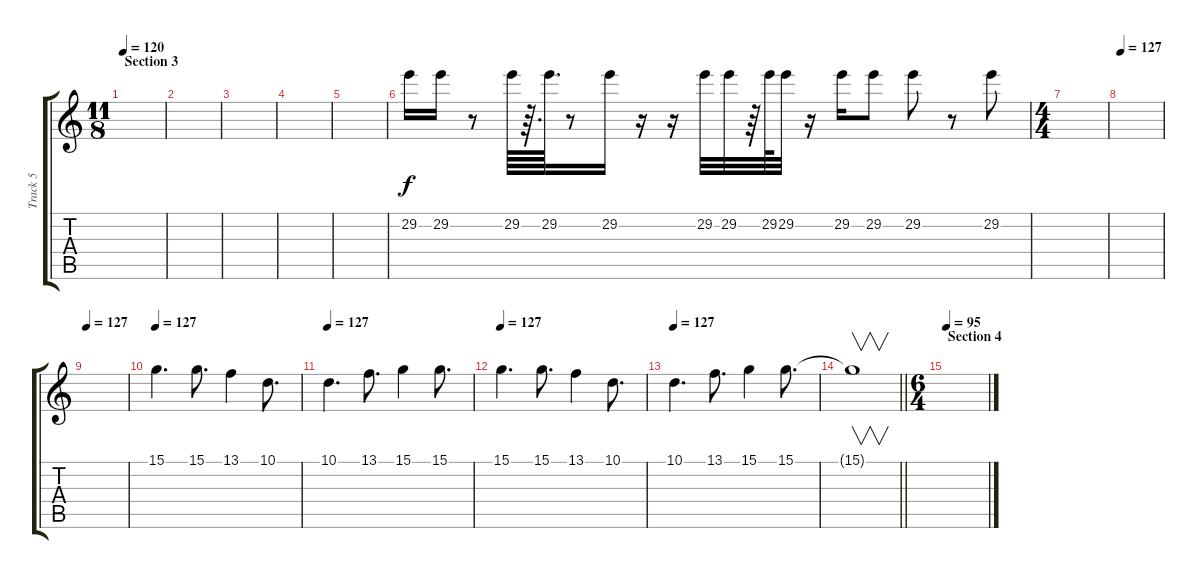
\track ("Track 5" "Track 5") {instrument glockenspiel}
\staff {score tabs}
\tuning (E4 B3 G3 D3 A2 E2) {hide}
\ts (11 8)
\section ("" "Section 3")
\tempo 120
\clef g2
\ks c
|
|
|
|
|
29.2.16{volume 10} 29.2.16 r.8 29.2.64 r.64{d} 29.2.64{d} r.8 29.2.16 r.16 r.16 29.2.32 29.2.32 r.64 29.2.64 29.2.32 r.16 29.2.16 29.2.8 29.2.8 r.8 29.2.8 |
\ts (4 4)
|
\tempo 127
|
\tempo 127
|
\tempo 127
15.1.4{d volume 9} 15.1.8{d} 13.1.4 10.1.8{d} |
\tempo 127
10.1.4{d volume 9} 13.1.8{d} 15.1.4 15.1.8{d} |
\tempo 127
15.1.4{d volume 9} 15.1.8{d} 13.1.4 10.1.8{d} |
\tempo 127
10.1.4{d volume 9} 13.1.8{d} 15.1.4 15.1.8{d} |
\barLineRight lightlight
15.1{t}.1{v} |
\ts (6 4)
\section ("" "Section 4")
\tempo 95
